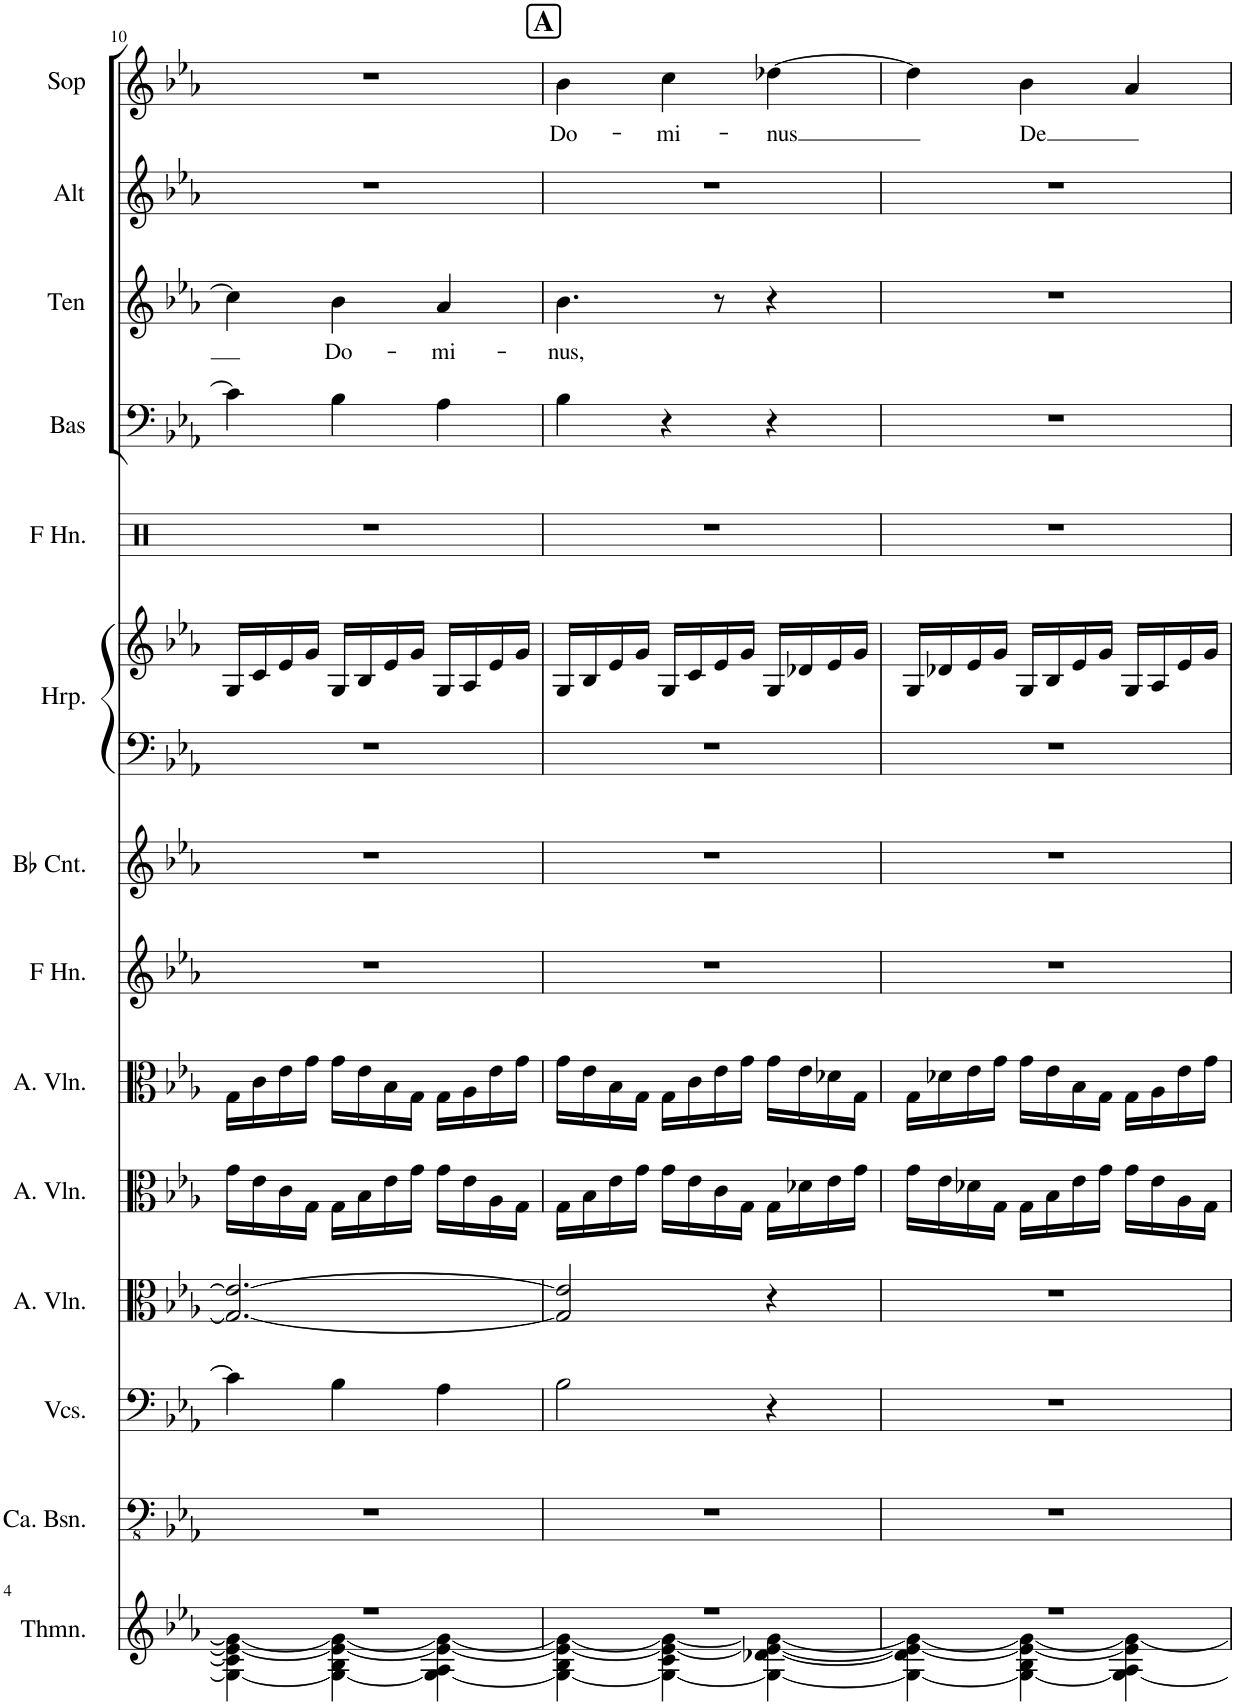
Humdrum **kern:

**kern	**kern	**kern	**kern	**kern	**kern	**kern	**kern	**kern	**kern	**kern	**kern	**kern	**text	**kern	**kern	**text
*part14	*part13	*part12	*part11	*part10	*part9	*part8	*part7	*part6	*part6	*part5	*part4	*part3	*part3	*part2	*part1	*part1
*staff15	*staff14	*staff13	*staff12	*staff11	*staff10	*staff9	*staff8	*staff7	*staff6	*staff5	*staff4	*staff3	*staff3	*staff2	*staff1	*staff1
*I"Theremin, Organ	*I"Contrabassen	*I"Cello II	*I"Cello I	*I"Altviolen	*I"Altviolen	*I"Hoorn in F	*I"Cornet in Bb	*I"Harp, Harp	*	*I"Hoorn in F,	*I"Bas	*I"Ten	*	*I"Alt	*I"Sop	*
*I'Thmn.	*I'Ca. Bsn.	*	*	*I'A. Vln.	*I'A. Vln.	*	*	*I'Hrp.	*	*	*I'Bas	*I'Ten	*	*I'Alt	*I'Sop	*
!!LO:PB:g=z
*clefG2	*clefFv4	*clefF4	*clefC3	*clefC3	*clefC3	*clefG2	*clefG2	*clefF4	*clefG2	*clefX	*clefF4	*clefG2	*	*clefG2	*clefG2	*
*	*	*	*	*	*	*Trd4c7	*Trd1c2	*	*	*Trd4c7	*	*Trd1c2	*	*Trd1c2	*	*
*k[b-e-a-]	*k[b-e-a-]	*k[b-e-a-]	*k[b-e-a-]	*k[b-e-a-]	*k[b-e-a-]	*k[b-e-a-]	*k[b-e-a-]	*k[b-e-a-]	*k[b-e-a-]	*k[b-e-a-]	*k[b-e-a-]	*k[b-e-a-]	*	*k[b-e-a-]	*k[b-e-a-]	*
*M3/4	*M3/4	*M3/4	*M3/4	*M3/4	*M3/4	*M3/4	*M3/4	*M3/4	*M3/4	*M3/4	*M3/4	*M3/4	*	*M3/4	*M3/4	*
=10	=10	=10	=10	=10	=10	=10	=10	=10	=10	=10	=10	=10	=10	=10	=10	=10
*^	*	*	*	*	*	*	*	*	*	*	*	*	*	*	*	*
2.r	4G\_ 4c\] 4e-\_ 4g\_	2.r	4c\]	2.G/_ 2.e-/_	16g\LL	16G\LL	2.r	2.r	2.r	16G/LL	2.r	4c\]	4cc\]	.	2.r	2.r	.
.	.	.	.	.	16e-\	16c\	.	.	.	16c/	.	.	.	.	.	.	.
.	.	.	.	.	16c\	16e-\	.	.	.	16e-/	.	.	.	.	.	.	.
.	.	.	.	.	16G\JJ	16g\JJ	.	.	.	16g/JJ	.	.	.	.	.	.	.
!	!	!	!	!	!	!	!	!	!	!	!	!	!	!LO:LY:b	!	!	!
.	4G\_ 4B-\ 4e-\_ 4g\_	.	4B-\	.	16G\LL	16g\LL	.	.	.	16G/LL	.	4B-\	4b-\	Do-	.	.	.
.	.	.	.	.	16B-\	16e-\	.	.	.	16B-/	.	.	.	.	.	.	.
.	.	.	.	.	16e-\	16B-\	.	.	.	16e-/	.	.	.	.	.	.	.
.	.	.	.	.	16g\JJ	16G\JJ	.	.	.	16g/JJ	.	.	.	.	.	.	.
!	!	!	!	!	!	!	!	!	!	!	!	!	!	!LO:LY:b	!	!	!
.	4G\_ 4A-\ 4e-\_ 4g\_	.	4A-\	.	16g\LL	16G\LL	.	.	.	16G/LL	.	4A-\	4a-/	-mi-	.	.	.
.	.	.	.	.	16e-\	16A-\	.	.	.	16A-/	.	.	.	.	.	.	.
.	.	.	.	.	16A-\	16e-\	.	.	.	16e-/	.	.	.	.	.	.	.
.	.	.	.	.	16G\JJ	16g\JJ	.	.	.	16g/JJ	.	.	.	.	.	.	.
!!LO:REH:place=s1:a:B:cj:fs=14:t=A
=11	=11	=11	=11	=11	=11	=11	=11	=11	=11	=11	=11	=11	=11	=11	=11	=11	=11
!	!	!	!	!	!	!	!	!	!	!	!	!	!	!LO:LY:b	!	!	!LO:LY:b
2.r	4G\_ 4B-\ 4e-\_ 4g\_	2.r	2B-\	2G/] 2e-/]	16G\LL	16g\LL	2.r	2.r	2.r	16G/LL	2.r	4B-\	4.b-\	-nus,	2.r	4b-\	Do-
.	.	.	.	.	16B-\	16e-\	.	.	.	16B-/	.	.	.	.	.	.	.
.	.	.	.	.	16e-\	16B-\	.	.	.	16e-/	.	.	.	.	.	.	.
.	.	.	.	.	16g\JJ	16G\JJ	.	.	.	16g/JJ	.	.	.	.	.	.	.
!	!	!	!	!	!	!	!	!	!	!	!	!	!	!	!	!	!LO:LY:b
.	4G\_ 4c\ 4e-\_ 4g\_	.	.	.	16g\LL	16G\LL	.	.	.	16G/LL	.	4r	.	.	.	4cc\	-mi-
.	.	.	.	.	16e-\	16c\	.	.	.	16c/	.	.	.	.	.	.	.
.	.	.	.	.	16c\	16e-\	.	.	.	16e-/	.	.	8r	.	.	.	.
.	.	.	.	.	16G\JJ	16g\JJ	.	.	.	16g/JJ	.	.	.	.	.	.	.
!	!	!	!	!	!	!	!	!	!	!	!	!	!	!	!	!	!LO:LY:b
.	4G\_ [4d-X\ 4e-\_ 4g\_	.	4r	4r	16G\LL	16g\LL	.	.	.	16G/LL	.	4r	4r	.	.	[4dd-X\	-nus
.	.	.	.	.	16d-X\	16e-\	.	.	.	16d-X/	.	.	.	.	.	.	.
.	.	.	.	.	16e-\	16d-X\	.	.	.	16e-/	.	.	.	.	.	.	.
.	.	.	.	.	16g\JJ	16G\JJ	.	.	.	16g/JJ	.	.	.	.	.	.	.
=12	=12	=12	=12	=12	=12	=12	=12	=12	=12	=12	=12	=12	=12	=12	=12	=12	=12
2.r	4G\_ 4d-\] 4e-\_ 4g\_	2.r	2.r	2.r	16g\LL	16G\LL	2.r	2.r	2.r	16G/LL	2.r	2.r	2.r	.	2.r	4dd-\]	.
.	.	.	.	.	16e-\	16d-X\	.	.	.	16d-X/	.	.	.	.	.	.	.
.	.	.	.	.	16d-X\	16e-\	.	.	.	16e-/	.	.	.	.	.	.	.
.	.	.	.	.	16G\JJ	16g\JJ	.	.	.	16g/JJ	.	.	.	.	.	.	.
!	!	!	!	!	!	!	!	!	!	!	!	!	!	!	!	!	!LO:LY:b
.	4G\_ 4B-\ 4e-\_ 4g\_	.	.	.	16G\LL	16g\LL	.	.	.	16G/LL	.	.	.	.	.	4b-\	-De
.	.	.	.	.	16B-\	16e-\	.	.	.	16B-/	.	.	.	.	.	.	.
.	.	.	.	.	16e-\	16B-\	.	.	.	16e-/	.	.	.	.	.	.	.
.	.	.	.	.	16g\JJ	16G\JJ	.	.	.	16g/JJ	.	.	.	.	.	.	.
.	4G\_ 4A-\ 4e-\] 4g\_	.	.	.	16g\LL	16G\LL	.	.	.	16G/LL	.	.	.	.	.	4a-/	.
.	.	.	.	.	16e-\	16A-\	.	.	.	16A-/	.	.	.	.	.	.	.
.	.	.	.	.	16A-\	16e-\	.	.	.	16e-/	.	.	.	.	.	.	.
.	.	.	.	.	16G\JJ	16g\JJ	.	.	.	16g/JJ	.	.	.	.	.	.	.
*v	*v	*	*	*	*	*	*	*	*	*	*	*	*	*	*	*	*
=	=	=	=	=	=	=	=	=	=	=	=	=	=	=	=	=
*-	*-	*-	*-	*-	*-	*-	*-	*-	*-	*-	*-	*-	*-	*-	*-	*-
